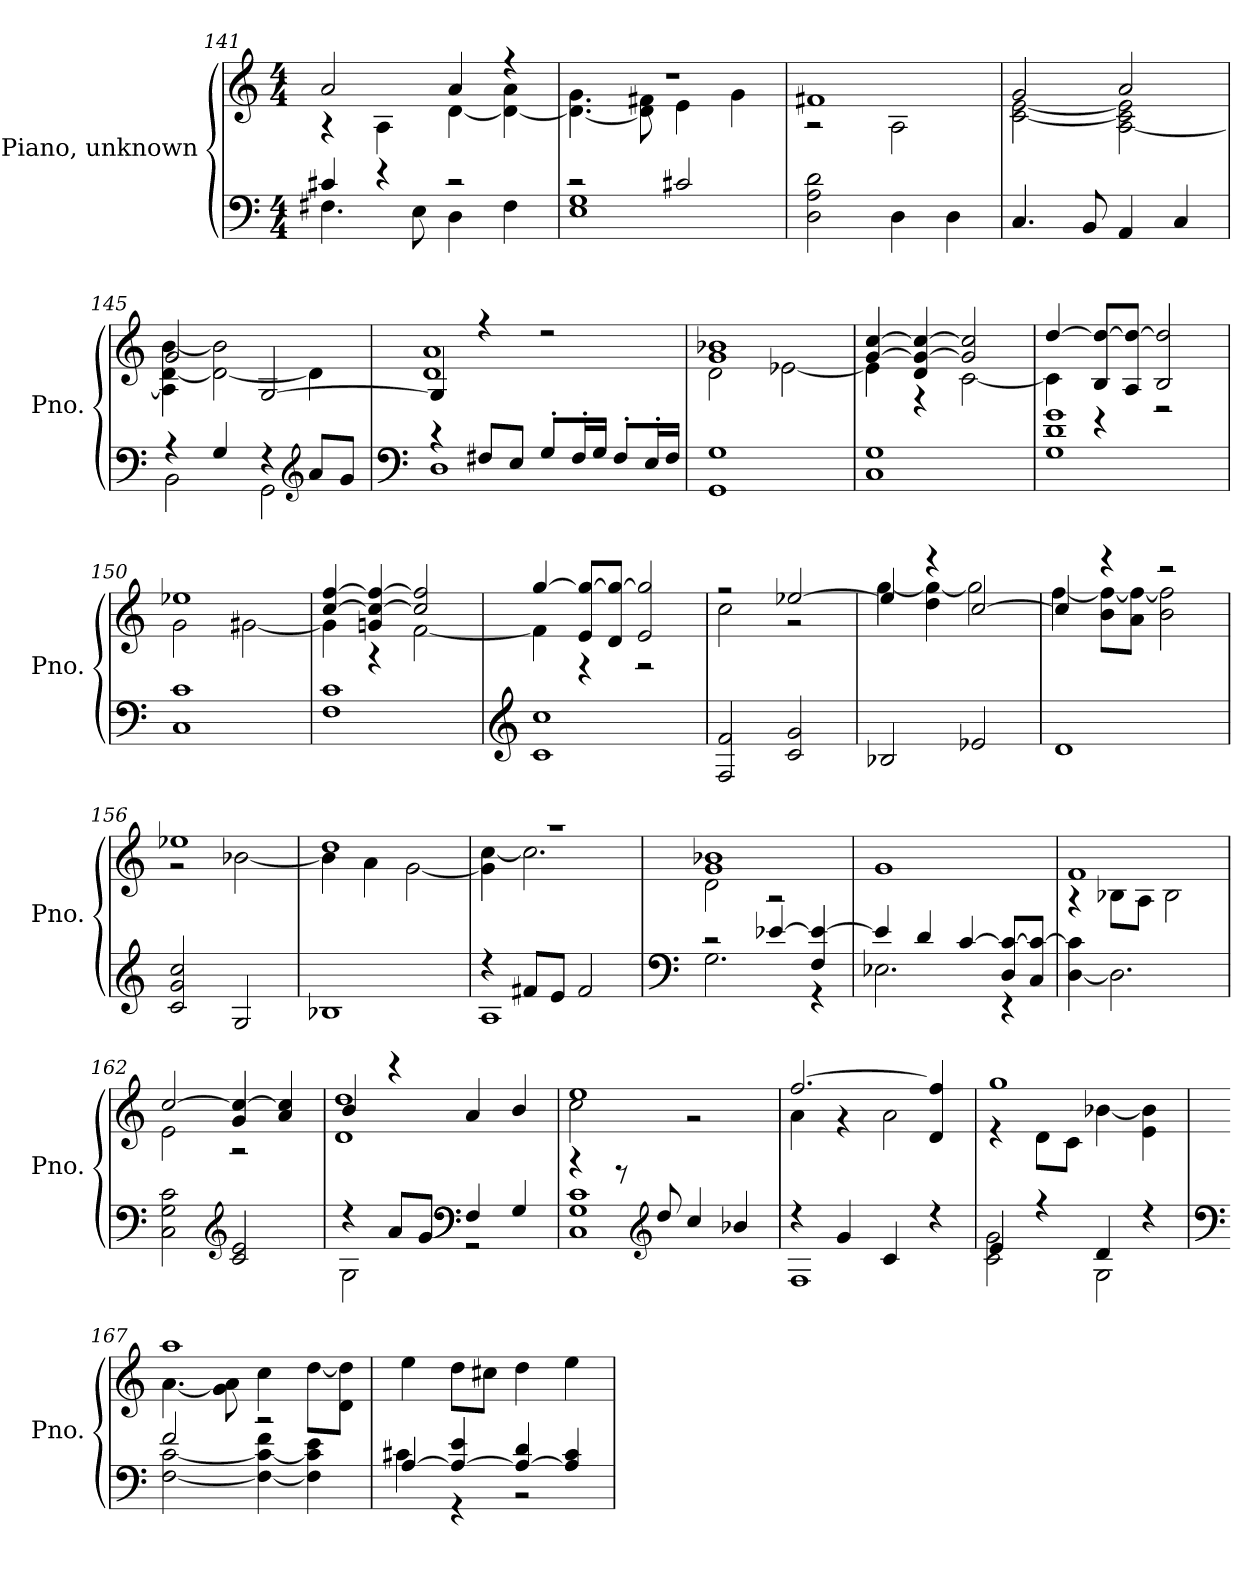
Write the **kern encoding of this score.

**kern	**kern
*part1	*part1
*staff2	*staff1
*I"Piano, unknown	*
*I'Pno.	*
*clefF4	*clefG2
*k[]	*k[]
*M4/4	*M4/4
=141	=141
*^	*^
4c#X/	4.F#X\	2a/	4r
4r	.	.	4A\
.	8E\	.	.
2r	4D\	4a/	[4d\
.	4F#\	4r	4d\_ 4a\
=142	=142	=142	=142
2r	1E 1G	1r	4.d\_ 4.g\
.	.	.	8d\] 8f#X\
2c#X/	.	.	4e\
.	.	.	4g\
*v	*v	*	*
=143	=143	=143
2D\ 2A\ 2d\	1f#X	2r
4D\	.	2A\
4D\	.	.
=144	=144	=144
4.C/	2g/	[2c\ [2e\
8BB/	.	.
4AA/	2a/	[2A\ 2c\] 2e\]
4C/	.	.
=145	=145	=145
*^	*	*
4r	2BB\	2g/	4A\] [4d\ [4b\
4G/	.	.	2d\_ 2b\]
4r	2GG\	[2G/	.
*clefG2	*	*	*
8a/L	.	.	4d\]
8g/J	.	.	.
!!LO:LB:g=z	!!
=146	=146	=146	=146
*clefF4	*	*	*
4r	1D	4G/]	1d 1a
8F#X/L	.	4r	.
8E/J	.	.	.
8G'/L	.	2r	.
16F#'/L	.	.	.
16G/JJ	.	.	.
8F#'/L	.	.	.
16E'/L	.	.	.
16F#/JJ	.	.	.
*v	*v	*	*
=147	=147	=147
1GG 1G	1g 1b-X	2d\
.	.	[2e-X\
=148	=148	=148
1C 1G	[4g/ [4cc/	4e-\]
.	4d/ 4g/_ 4cc/_	4r
.	2g/] 2cc/]	[2c\
=149	=149	=149
1G 1d 1g	[4dd/	4c\]
.	8B/ 8dd/_L	4r
.	8A/ 8dd/_J	.
.	2B/ 2dd/]	2r
=150	=150	=150
1C 1c	1ee-X	2g\
.	.	[2g#X\
=151	=151	=151
1F 1c	[4cc/ [4ff/	4g#\]
.	4gn/ 4cc/_ 4ff/_	4r
.	2cc/] 2ff/]	[2f\
!!LO:LB:g=z	!!
=152	=152	=152
*clefG2	*	*
1c 1cc	[4gg/	4f\]
.	8e/ 8gg/_L	4r
.	8d/ 8gg/_J	.
.	2e/ 2gg/]	2r
=153	=153	=153
2F/ 2f/	2r	2cc\
2c/ 2g/	[2ee-X/	2r
=154	=154	=154
2B-X/	4ee-/]	[4gg\
.	4r	4dd\ 4gg\_
2e-X/	[2cc/	2gg\]
=155	=155	=155
1d	4cc/]	[4ff\
.	4r	8b\ 8ff\_L
.	.	8a\ 8ff\_J
.	2r	2b\ 2ff\]
=156	=156	=156
2c/ 2g/ 2cc/	1ee-X	2r
2G/	.	[2b-X\
=157	=157	=157
1B-X	1dd	4b-\]
.	.	4a\
.	.	[2g\
=158	=158	=158
*^	*	*
4r	1A	1r	4g\] [4cc\
8f#X/L	.	.	2.cc\]
8e/J	.	.	.
2f#/	.	.	.
!!LO:LB:g=z	!!
=159	=159	=159	=159
*clefF4	*	*	*
2r	2.G\	1g 1b-X	2d\
[4e-X/	.	.	2r
4F/ 4e-/_	4r	.	.
*	*	*v	*v
=160	=160	=160
4e-/]	2.E-X\	1g
4d/	.	.
[4c/	.	.
8D/ 8c/_L	4r	.
8C/ 8c/_J	.	.
*v	*v	*
=161	=161
*	*^
[4D\ 4c\]	1f	4r
2.D\]	.	8B-X\L
.	.	8A\J
.	.	2B-\
=162	=162	=162
2C\ 2G\ 2c\	[2cc/	2e\
*clefG2	*	*
2c/ 2e/	4g/ 4cc/_	2r
.	4a/ 4cc/]	.
=163	=163	=163
*^	*	*
4r	2G\	4b/	1d 1dd
8a/L	.	4r	.
8g/J	.	.	.
*clefF4	*	*	*
4F/	2r	4a/	.
4G/	.	4b/	.
=164	=164	=164	=164
4r	1C 1G 1c	1ee	2cc\
8r	.	.	.
*clefG2	*	*	*
8dd/	.	.	.
4cc/	.	.	2r
4b-X/	.	.	.
!!LO:LB:g=z	!!
=165	=165	=165	=165
4r	1F	[2.ff/	4a\
4g/	.	.	4r
4c/	.	.	2a\
4r	.	4d/ 4ff/]	.
=166	=166	=166	=166
4e/	2c\ 2g\	1gg	4r
4r	.	.	8d\L
.	.	.	8c\J
4d/	2G\	.	[4b-X\
4r	.	.	4e\ 4b-\]
=167	=167	=167	=167
*clefF4	*	*	*
2f/	[2F\ [2c\	1aa	[4.a\
.	.	.	8g\ 8a\]
2r	4F\_ 4c\_ 4f\	.	4cc\
.	4F\] 4c\] 4e\	.	[8dd\L
.	.	.	8d\ 8dd\]J
*	*	*v	*v
=168	=168	=168
[4A/	4c#X\	4ee\
4A/_ 4e/	4r	8dd\L
.	.	8cc#X\J
4A/_ 4d/	2r	4dd\
4A/] 4c#/	.	4ee\
*v	*v	*
=	=
*-	*-
